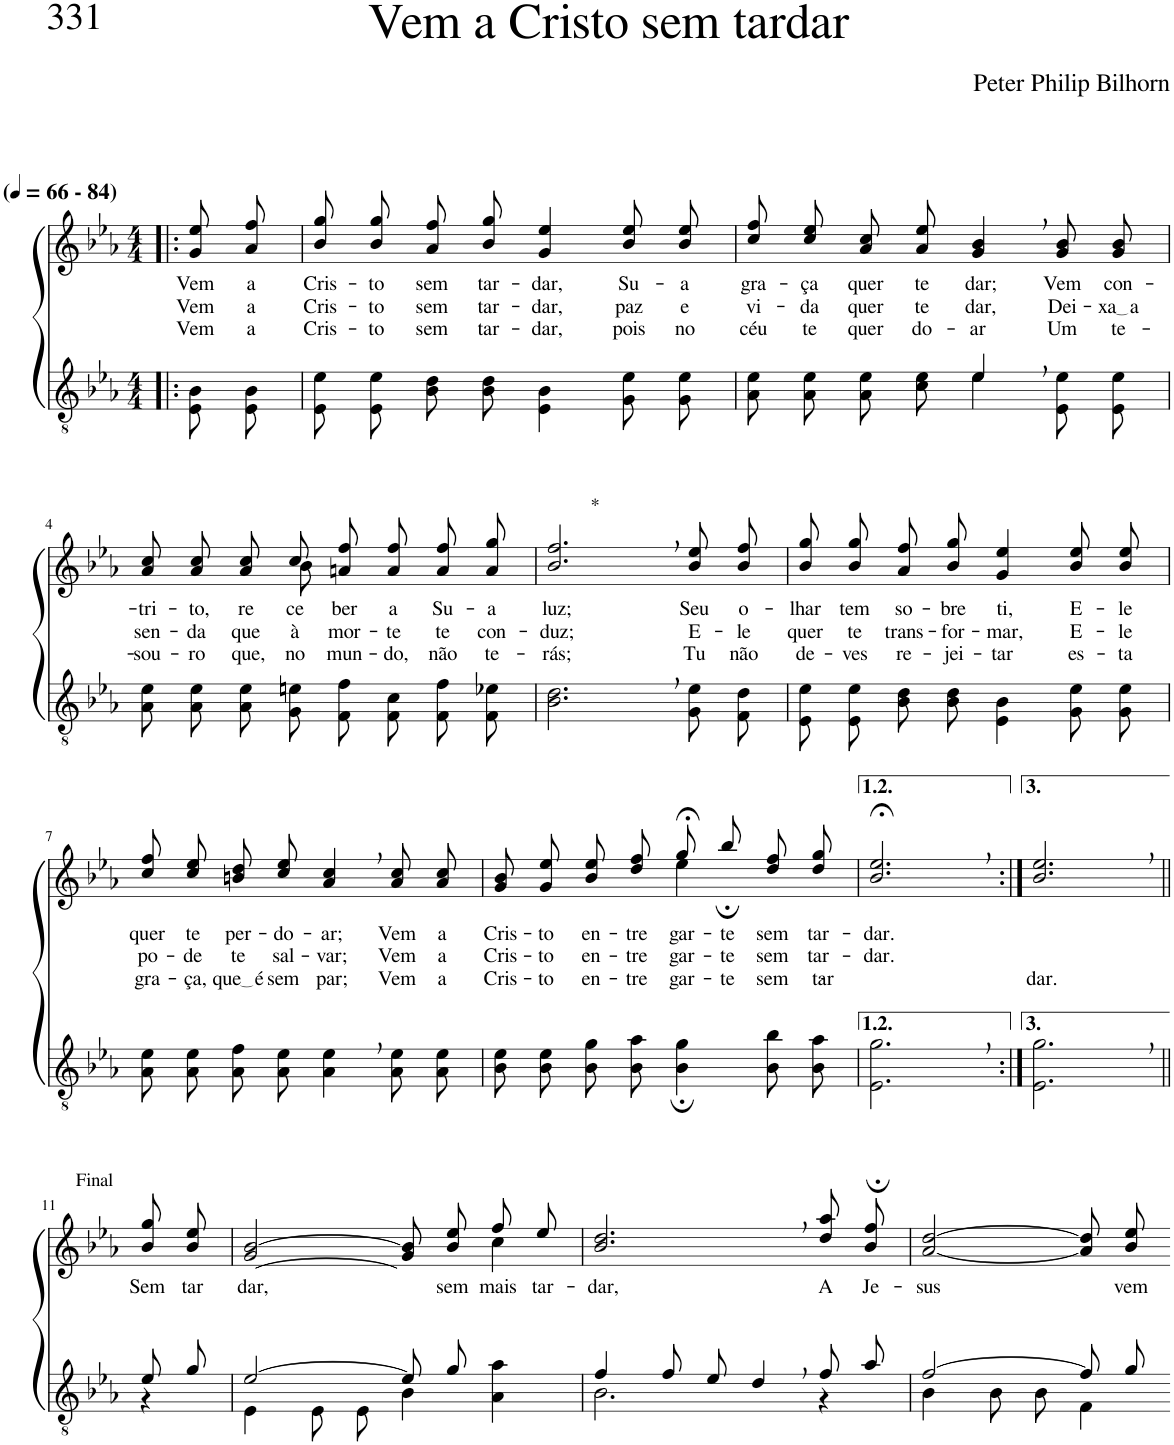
**kern	**kern	**text	**text	**text
*part2	*part1	*part1	*part1	*part1
*staff2	*staff1	*staff1	*staff1	*staff1
*I"Parte III e IV	*I"Parte I e II	*	*	*
*clefGv2	*clefG2	*	*	*
*Trd4c7	*Trd4c7	*	*	*
*k[b-e-a-]	*k[b-e-a-]	*	*	*
*M4/4	*M4/4	*	*	*
*MM66	*MM66	*	*	*
=1!|:	=1!|:	=1!|:	=1!|:	=1!|:
!	!LO:TX:a:B:t=(	!	!	!
!	!LO:TX:a:B:t=- 84)	!	!	!
!	!	!LO:LY:b	!LO:LY:b	!LO:LY:b
8E-/ 8B-/L	8g\ 8ee-\L	Vem	Vem	Vem
!	!	!LO:LY:b	!LO:LY:b	!LO:LY:b
8E-/ 8B-/J	8a-\ 8ff\J	a	a	a
=2	=2	=2	=2	=2
!	!	!LO:LY:b	!LO:LY:b	!LO:LY:b
8E-/ 8e-/L	8b-\ 8gg\L	Cris-	Cris-	Cris-
!	!	!LO:LY:b	!LO:LY:b	!LO:LY:b
8E-/ 8e-/J	8b-\ 8gg\J	-to	-to	-to
!	!	!LO:LY:b	!LO:LY:b	!LO:LY:b
8B-\ 8d\L	8a-\ 8ff\L	sem	sem	sem
!	!	!LO:LY:b	!LO:LY:b	!LO:LY:b
8B-\ 8d\J	8b-\ 8gg\J	tar-	tar-	tar-
!	!	!LO:LY:b	!LO:LY:b	!LO:LY:b
4E-\ 4B-\	4g/ 4ee-/	-dar,	-dar,	-dar,
!	!	!LO:LY:b	!LO:LY:b	!LO:LY:b
8G\ 8e-\L	8b-\ 8ee-\L	Su-	paz	pois
!	!	!LO:LY:b	!LO:LY:b	!LO:LY:b
8G\ 8e-\J	8b-\ 8ee-\J	-a	e	no
=3	=3	=3	=3	=3
*^	*	*	*	*
!	!	!	!LO:LY:b	!LO:LY:b	!LO:LY:b
2ryy	8A-\ 8e-\L	8cc\ 8ff\L	gra-	vi-	céu
!	!	!	!LO:LY:b	!LO:LY:b	!LO:LY:b
.	8A-\ 8e-\J	8cc\ 8ee-\J	-ça	-da	te
!	!	!	!LO:LY:b	!LO:LY:b	!LO:LY:b
.	8A-\ 8e-\L	8a-\ 8cc\L	quer	quer	quer
!	!	!	!LO:LY:b	!LO:LY:b	!LO:LY:b
.	8c\ 8e-\J	8a-\ 8ee-\J	te	te	do-
!	!	!	!LO:LY:b	!LO:LY:b	!LO:LY:b
4e-,/	4e-\	4g/, 4b-/,	dar;	dar,	-ar
!	!	!	!LO:LY:b	!LO:LY:b	!LO:LY:b
4ryy	8E-/ 8e-/L	8g/ 8b-/L	Vem	Dei-	Um
!	!	!	!LO:LY:b	!LO:LY:b	!LO:LY:b
.	8E-/ 8e-/J	8g/ 8b-/J	con-	xa a	te-
!!LO:LB:g=z
=4	=4	=4	=4	=4	=4
!	!	!	!LO:LY:b	!LO:LY:b	!LO:LY:b
*v	*v	*^	*	*	*
8A-\ 8e-\L	8a-\ 8cc\L	4.ryy	-tri-	sen-	-sou-
!	!	!	!LO:LY:b	!LO:LY:b	!LO:LY:b
8A-\ 8e-\J	8a-\ 8cc\J	.	-to,	-da	-ro
!	!	!	!LO:LY:b	!LO:LY:b	!LO:LY:b
8A-\ 8e-\L	8a-\ 8cc\L	.	re-	que	que,
!	!	!	!LO:LY:b	!LO:LY:b	!LO:LY:b
8G\ 8en\J	8cc\J	8b-\	-ce-	à	no
!	!	!	!LO:LY:b	!LO:LY:b	!LO:LY:b
8F/ 8f/L	8an\ 8ff\L	2ryy	-ber	mor-	mun-
!	!	!	!LO:LY:b	!LO:LY:b	!LO:LY:b
8F/ 8c/J	8a\ 8ff\J	.	a	-te	-do,
!	!	!	!LO:LY:b	!LO:LY:b	!LO:LY:b
8F\ 8f\L	8a\ 8ff\L	.	Su-	te	não
!	!	!	!LO:LY:b	!LO:LY:b	!LO:LY:b
8F\ 8e-X\J	8a\ 8gg\J	.	-a	con-	te-
*	*v	*v	*	*	*
=5	=5	=5	=5	=5
!	!LO:TX:a:t=*	!	!	!
!	!	!LO:LY:b	!LO:LY:b	!LO:LY:b
2.B-\, 2.d\,	2.b-/, 2.ff/,	luz;	-duz;	-rás;
!	!	!LO:LY:b	!LO:LY:b	!LO:LY:b
8G\ 8e-\L	8b-\ 8ee-\L	Seu	E-	Tu
!	!	!LO:LY:b	!LO:LY:b	!LO:LY:b
8F\ 8d\J	8b-\ 8ff\J	o-	-le	não
=6	=6	=6	=6	=6
!	!	!LO:LY:b	!LO:LY:b	!LO:LY:b
8E-/ 8e-/L	8b-\ 8gg\L	-lhar	quer	de-
!	!	!LO:LY:b	!LO:LY:b	!LO:LY:b
8E-/ 8e-/J	8b-\ 8gg\J	tem	te	-ves
!	!	!LO:LY:b	!LO:LY:b	!LO:LY:b
8B-\ 8d\L	8a-\ 8ff\L	so-	trans-	re-
!	!	!LO:LY:b	!LO:LY:b	!LO:LY:b
8B-\ 8d\J	8b-\ 8gg\J	-bre	-for-	-jei-
!	!	!LO:LY:b	!LO:LY:b	!LO:LY:b
4E-\ 4B-\	4g/ 4ee-/	ti,	-mar,	-tar
!	!	!LO:LY:b	!LO:LY:b	!LO:LY:b
8G\ 8e-\L	8b-\ 8ee-\L	E-	E-	es-
!	!	!LO:LY:b	!LO:LY:b	!LO:LY:b
8G\ 8e-\J	8b-\ 8ee-\J	-le	-le	-ta
!!LO:LB:g=z
=7	=7	=7	=7	=7
!	!	!LO:LY:b	!LO:LY:b	!LO:LY:b
8A-\ 8e-\L	8cc\ 8ff\L	quer	po-	gra-
!	!	!LO:LY:b	!LO:LY:b	!LO:LY:b
8A-\ 8e-\J	8cc\ 8ee-\J	te	-de	-ça,
!	!	!LO:LY:b	!LO:LY:b	!LO:LY:b
8A-\ 8f\L	8bn\ 8dd\L	per-	te	que é
!	!	!LO:LY:b	!LO:LY:b	!LO:LY:b
8A-\ 8e-\J	8cc\ 8ee-\J	-do-	sal-	sem
!	!	!LO:LY:b	!LO:LY:b	!LO:LY:b
4A-\, 4e-\,	4a-/, 4cc/,	-ar;	-var;	par;
!	!	!LO:LY:b	!LO:LY:b	!LO:LY:b
8A-\ 8e-\L	8a-\ 8cc\L	Vem	Vem	Vem
!	!	!LO:LY:b	!LO:LY:b	!LO:LY:b
8A-\ 8e-\J	8a-\ 8cc\J	a	a	a
=8	=8	=8	=8	=8
*	*^	*	*	*
!	!	!	!LO:LY:b	!LO:LY:b	!LO:LY:b
8B-\ 8e-\L	2ryy	8g\ 8b-\L	Cris-	Cris-	Cris-
!	!	!	!LO:LY:b	!LO:LY:b	!LO:LY:b
8B-\ 8e-\J	.	8g\ 8ee-\J	-to	-to	-to
!	!	!	!LO:LY:b	!LO:LY:b	!LO:LY:b
8B-\ 8g\L	.	8b-\ 8ee-\L	en-	en-	en-
!	!	!	!LO:LY:b	!LO:LY:b	!LO:LY:b
8B-\ 8a-\J	.	8dd\ 8ff\J	-tre-	-tre-	-tre-
!	!	!	!LO:LY:b	!LO:LY:b	!LO:LY:b
4B-\; 4g\;	4ee-;<\	8gg/L	-gar-	-gar-	-gar-
!	!	!	!LO:LY:b	!LO:LY:b	!LO:LY:b
.	.	8bb-;/J	-te	-te	-te
!	!	!	!LO:LY:b	!LO:LY:b	!LO:LY:b
8B-\ 8b-\L	4ryy	8dd\ 8ff\L	sem	sem	sem
!	!	!	!LO:LY:b	!LO:LY:b	!LO:LY:b
8B-\ 8a-\J	.	8dd\ 8gg\J	tar-	tar-	tar-
=9	=9	=9	=9	=9	=9
!	!	!	!LO:LY:b	!LO:LY:b	!
*	*v	*v	*	*	*
2.E-\;, 2.g\;,	2.b-/;<, 2.ee-/;<,	dar.	-dar.	.
=10:|!	=10:|!	=10:|!	=10:|!	=10:|!
!	!	!	!	!LO:LY:b
2.E-\, 2.g\,	2.b-/, 2.ee-/,	.	.	-dar.
!!LO:LB:g=z
=11||	=11||	=11||	=11||	=11||
*^	*	*	*	*
!	!	!LO:TX:a:t=Final	!	!	!
!	!	!	!LO:LY:b	!	!
8e-/L	4r	8b-\ 8gg\L	Sem	.	.
!	!	!	!LO:LY:b	!	!
8g/J	.	8b-\ 8ee-\J	tar-	.	.
=12	=12	=12	=12	=12	=12
*	*	*^	*	*	*
!	!	!	!	!LO:LY:b	!	!
[2e-/	4E-\	2.ryy	[2g/ [2b-/	-dar,	.	.
.	8E-\L	.	.	.	.	.
.	8E-\J	.	.	.	.	.
8e-/L]	4B-\	.	8g]\ 8b-]\L	.	.	.
!	!	!	!	!LO:LY:b	!	!
8g/J	.	.	8b-\ 8ee-\J	sem	.	.
!	!	!	!	!LO:LY:b	!	!
4ryy	4A-\ 4a-\	4cc\	8ff/L	mais	.	.
!	!	!	!	!LO:LY:b	!	!
.	.	.	8ee-/J	tar-	.	.
=13	=13	=13	=13	=13	=13	=13
!	!	!	!	!LO:LY:b	!	!
*	*	*v	*v	*	*	*
4f/	2.B-\	2.b-/, 2.dd/,	-dar,	.	.
8f/L	.	.	.	.	.
8e-/J	.	.	.	.	.
4d,/	.	.	.	.	.
!	!	!	!LO:LY:b	!	!
8f/L	4r	8dd\ 8aa-\L	A	.	.
!	!	!	!LO:LY:b	!	!
8a-/J	.	8b-\ 8ff\J	Je-	.	.
=14	=14	=14	=14	=14	=14
!	!	!	!LO:LY:b	!	!
[2f/	4B-\	[2a-/ [2dd/	-sus	.	.
.	8B-\L	.	.	.	.
.	8B-\J	.	.	.	.
8f/L]	4F\	8a-]\ 8dd]\L	.	.	.
!	!	!	!LO:LY:b	!	!
8g/J	.	8b-\ 8ee-\J	vem	.	.
*v	*v	*	*	*	*
=-	=-	=-	=-	=-
*-	*-	*-	*-	*-
